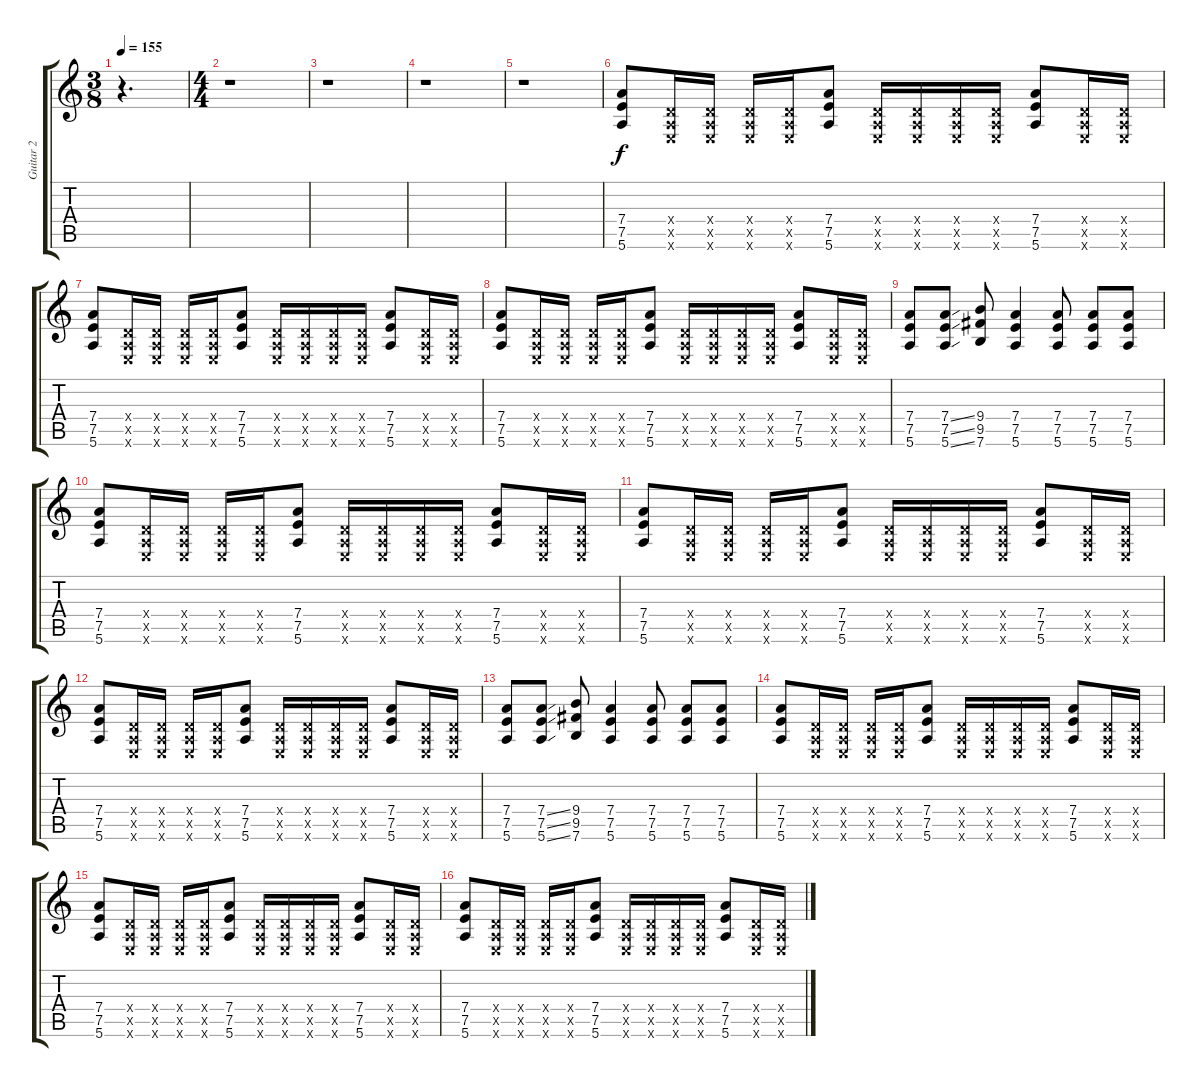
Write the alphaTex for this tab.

\track ("Guitar 2" "Guitar 2") {instrument distortionguitar}
\staff {score tabs}
\tuning (E4 B3 G3 D3 A2 E2) {hide}
\ts (3 8)
\tempo 155
\clef g2
\ks c
r.4{d dy f instrument distortionguitar} |
\ts (4 4)
r.1 |
r.1 |
r.1 |
r.1 |
(7.4 7.5 5.6).8 (0.4{x} 0.5{x} 0.6{x}).16 (0.4{x} 0.5{x} 0.6{x}).16 (0.4{x} 0.5{x} 0.6{x}).16 (0.4{x} 0.5{x} 0.6{x}).16 (7.4 7.5 5.6).8 (0.4{x} 0.5{x} 0.6{x}).16 (0.4{x} 0.5{x} 0.6{x}).16 (0.4{x} 0.5{x} 0.6{x}).16 (0.4{x} 0.5{x} 0.6{x}).16 (7.4 7.5 5.6).8 (0.4{x} 0.5{x} 0.6{x}).16 (0.4{x} 0.5{x} 0.6{x}).16 |
(7.4 7.5 5.6).8 (0.4{x} 0.5{x} 0.6{x}).16 (0.4{x} 0.5{x} 0.6{x}).16 (0.4{x} 0.5{x} 0.6{x}).16 (0.4{x} 0.5{x} 0.6{x}).16 (7.4 7.5 5.6).8 (0.4{x} 0.5{x} 0.6{x}).16 (0.4{x} 0.5{x} 0.6{x}).16 (0.4{x} 0.5{x} 0.6{x}).16 (0.4{x} 0.5{x} 0.6{x}).16 (7.4 7.5 5.6).8 (0.4{x} 0.5{x} 0.6{x}).16 (0.4{x} 0.5{x} 0.6{x}).16 |
(7.4 7.5 5.6).8 (0.4{x} 0.5{x} 0.6{x}).16 (0.4{x} 0.5{x} 0.6{x}).16 (0.4{x} 0.5{x} 0.6{x}).16 (0.4{x} 0.5{x} 0.6{x}).16 (7.4 7.5 5.6).8 (0.4{x} 0.5{x} 0.6{x}).16 (0.4{x} 0.5{x} 0.6{x}).16 (0.4{x} 0.5{x} 0.6{x}).16 (0.4{x} 0.5{x} 0.6{x}).16 (7.4 7.5 5.6).8 (0.4{x} 0.5{x} 0.6{x}).16 (0.4{x} 0.5{x} 0.6{x}).16 |
(7.4 7.5 5.6).8 (7.4{ss} 7.5{ss} 5.6{ss}).8 (9.4 9.5 7.6).8 (7.4 7.5 5.6).4 (7.4 7.5 5.6).8 (7.4 7.5 5.6).8 (7.4 7.5 5.6).8 |
(7.4 7.5 5.6).8 (0.4{x} 0.5{x} 0.6{x}).16 (0.4{x} 0.5{x} 0.6{x}).16 (0.4{x} 0.5{x} 0.6{x}).16 (0.4{x} 0.5{x} 0.6{x}).16 (7.4 7.5 5.6).8 (0.4{x} 0.5{x} 0.6{x}).16 (0.4{x} 0.5{x} 0.6{x}).16 (0.4{x} 0.5{x} 0.6{x}).16 (0.4{x} 0.5{x} 0.6{x}).16 (7.4 7.5 5.6).8 (0.4{x} 0.5{x} 0.6{x}).16 (0.4{x} 0.5{x} 0.6{x}).16 |
(7.4 7.5 5.6).8 (0.4{x} 0.5{x} 0.6{x}).16 (0.4{x} 0.5{x} 0.6{x}).16 (0.4{x} 0.5{x} 0.6{x}).16 (0.4{x} 0.5{x} 0.6{x}).16 (7.4 7.5 5.6).8 (0.4{x} 0.5{x} 0.6{x}).16 (0.4{x} 0.5{x} 0.6{x}).16 (0.4{x} 0.5{x} 0.6{x}).16 (0.4{x} 0.5{x} 0.6{x}).16 (7.4 7.5 5.6).8 (0.4{x} 0.5{x} 0.6{x}).16 (0.4{x} 0.5{x} 0.6{x}).16 |
(7.4 7.5 5.6).8 (0.4{x} 0.5{x} 0.6{x}).16 (0.4{x} 0.5{x} 0.6{x}).16 (0.4{x} 0.5{x} 0.6{x}).16 (0.4{x} 0.5{x} 0.6{x}).16 (7.4 7.5 5.6).8 (0.4{x} 0.5{x} 0.6{x}).16 (0.4{x} 0.5{x} 0.6{x}).16 (0.4{x} 0.5{x} 0.6{x}).16 (0.4{x} 0.5{x} 0.6{x}).16 (7.4 7.5 5.6).8 (0.4{x} 0.5{x} 0.6{x}).16 (0.4{x} 0.5{x} 0.6{x}).16 |
(7.4 7.5 5.6).8 (7.4{ss} 7.5{ss} 5.6{ss}).8 (9.4 9.5 7.6).8 (7.4 7.5 5.6).4 (7.4 7.5 5.6).8 (7.4 7.5 5.6).8 (7.4 7.5 5.6).8 |
(7.4 7.5 5.6).8 (0.4{x} 0.5{x} 0.6{x}).16 (0.4{x} 0.5{x} 0.6{x}).16 (0.4{x} 0.5{x} 0.6{x}).16 (0.4{x} 0.5{x} 0.6{x}).16 (7.4 7.5 5.6).8 (0.4{x} 0.5{x} 0.6{x}).16 (0.4{x} 0.5{x} 0.6{x}).16 (0.4{x} 0.5{x} 0.6{x}).16 (0.4{x} 0.5{x} 0.6{x}).16 (7.4 7.5 5.6).8 (0.4{x} 0.5{x} 0.6{x}).16 (0.4{x} 0.5{x} 0.6{x}).16 |
(7.4 7.5 5.6).8 (0.4{x} 0.5{x} 0.6{x}).16 (0.4{x} 0.5{x} 0.6{x}).16 (0.4{x} 0.5{x} 0.6{x}).16 (0.4{x} 0.5{x} 0.6{x}).16 (7.4 7.5 5.6).8 (0.4{x} 0.5{x} 0.6{x}).16 (0.4{x} 0.5{x} 0.6{x}).16 (0.4{x} 0.5{x} 0.6{x}).16 (0.4{x} 0.5{x} 0.6{x}).16 (7.4 7.5 5.6).8 (0.4{x} 0.5{x} 0.6{x}).16 (0.4{x} 0.5{x} 0.6{x}).16 |
(7.4 7.5 5.6).8 (0.4{x} 0.5{x} 0.6{x}).16 (0.4{x} 0.5{x} 0.6{x}).16 (0.4{x} 0.5{x} 0.6{x}).16 (0.4{x} 0.5{x} 0.6{x}).16 (7.4 7.5 5.6).8 (0.4{x} 0.5{x} 0.6{x}).16 (0.4{x} 0.5{x} 0.6{x}).16 (0.4{x} 0.5{x} 0.6{x}).16 (0.4{x} 0.5{x} 0.6{x}).16 (7.4 7.5 5.6).8 (0.4{x} 0.5{x} 0.6{x}).16 (0.4{x} 0.5{x} 0.6{x}).16
